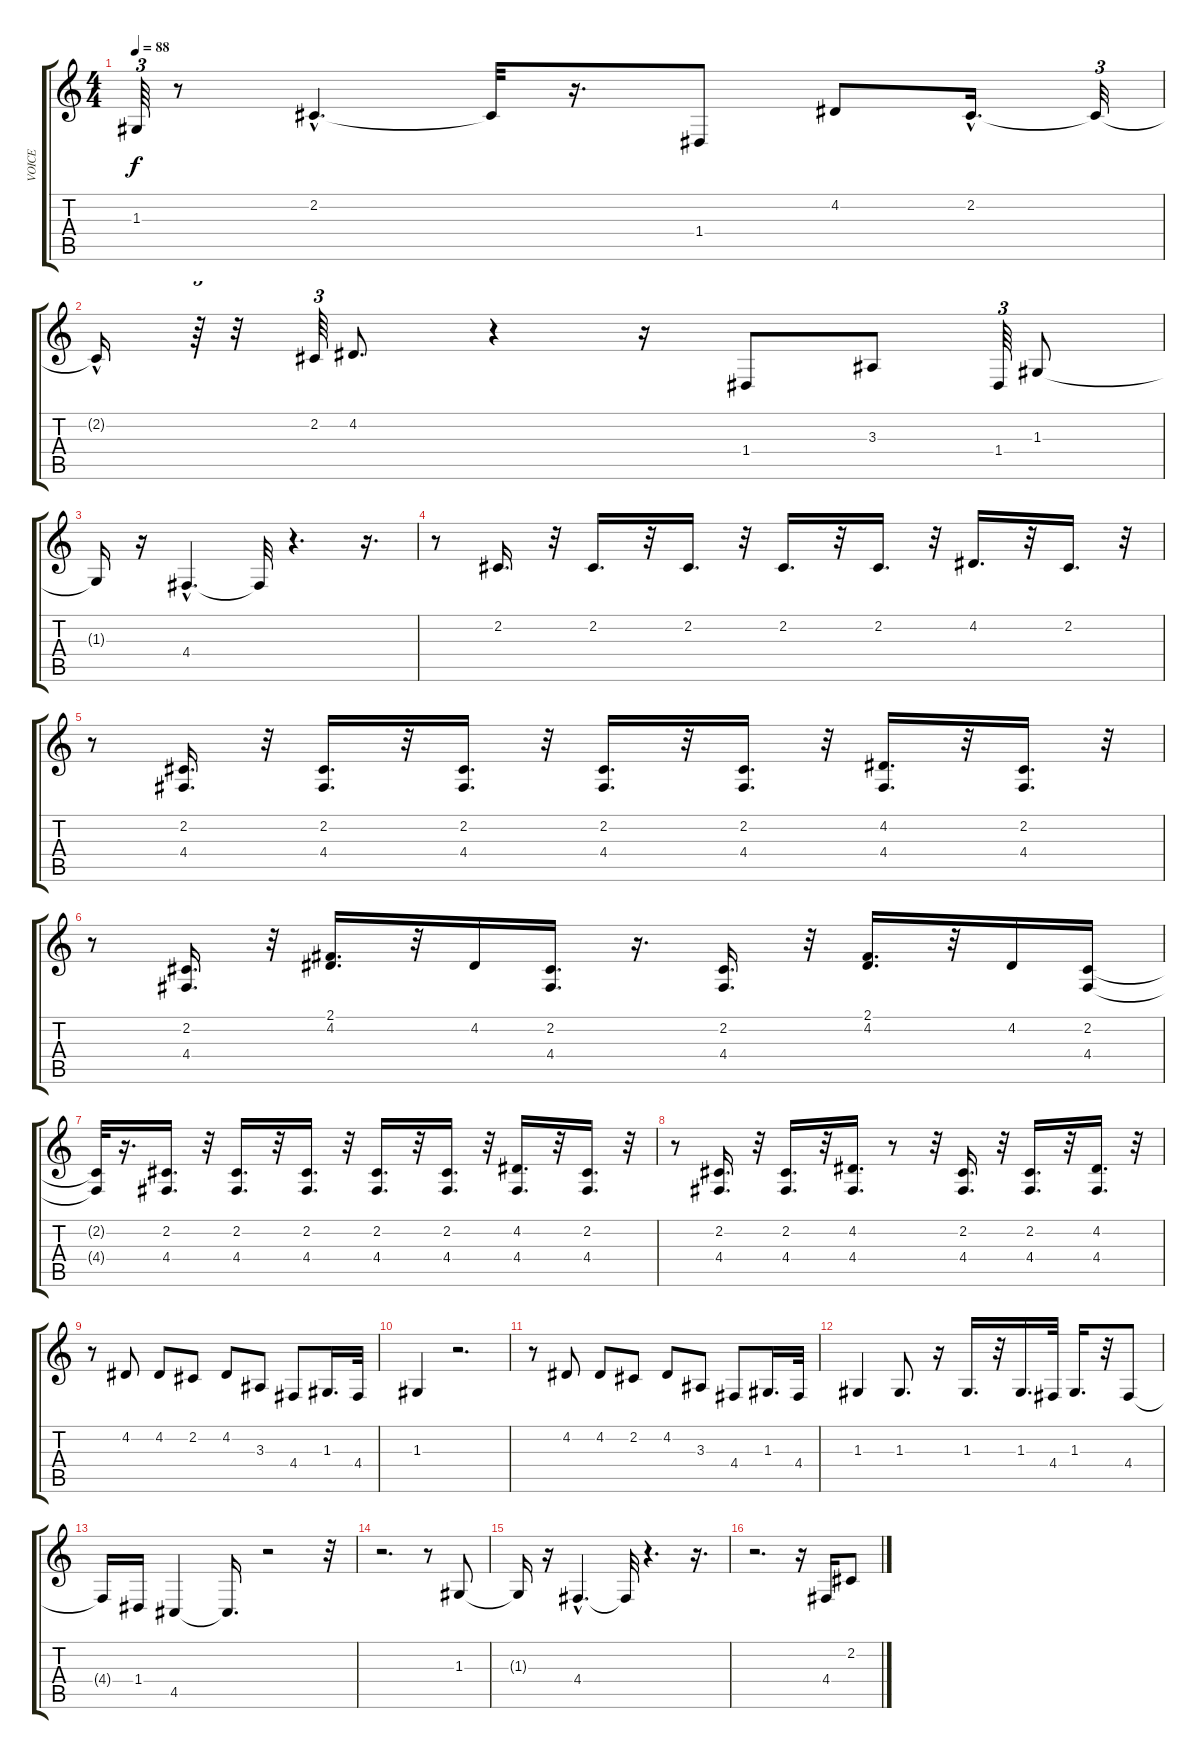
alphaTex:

\track ("VOICE" "VOICE") {instrument tenorsax}
\staff {score tabs}
\tuning (E4 B3 G3 D3 A2 E2) {hide}
\ts (4 4)
\tempo 88
\clef g2
\ks c
1.3{t}.64{tu (3 2) dy f} r.8 2.2{hac}.4{d} 2.2{t}.32 r.16{d} 1.4.8 4.2.8 2.2{hac}.16{d} 2.2{t}.32{tu (3 2)} |
2.2{hac t}.16 r.64{tu (3 2)} r.32 2.2.64{tu (3 2)} 4.2.8{d} r.4 r.16 1.4.8 3.3.8 1.4.64{tu (3 2)} 1.3.8 |
1.3{t}.16 r.16 4.4{hac}.4{d} 4.4{t}.32 r.4{d} r.16{d} |
r.8 2.2.16{d} r.32 2.2.16{d} r.32 2.2.16{d} r.32 2.2.16{d} r.32 2.2.16{d} r.32 4.2.16{d} r.32 2.2.16{d} r.32 |
r.8 (2.2 4.4).16{d} r.32 (2.2 4.4).16{d} r.32 (2.2 4.4).16{d} r.32 (2.2 4.4).16{d} r.32 (2.2 4.4).16{d} r.32 (4.2 4.4).16{d} r.32 (2.2 4.4).16{d} r.32 |
r.8 (2.2 4.4).16{d} r.32 (2.1 4.2).16{d} r.32 4.2.16 (2.2 4.4).16{d} r.16{d} (2.2 4.4).16{d} r.32 (2.1 4.2).16{d} r.32 4.2.16 (2.2 4.4).16 |
(2.2{t} 4.4{t}).32 r.16{d} (2.2 4.4).16{d} r.32 (2.2 4.4).16{d} r.32 (2.2 4.4).16{d} r.32 (2.2 4.4).16{d} r.32 (2.2 4.4).16{d} r.32 (4.2 4.4).16{d} r.32 (2.2 4.4).16{d} r.32 |
r.8 (2.2 4.4).16{d} r.32 (2.2 4.4).16{d} r.32 (4.2 4.4).16{d} r.8 r.32 (2.2 4.4).16{d} r.32 (2.2 4.4).16{d} r.32 (4.2 4.4).16{d} r.32 |
r.8 4.2.8 4.2.8 2.2.8 4.2.8 3.3.8 4.4.8 1.3.16{d} 4.4.32 |
1.3.4 r.2{d} |
r.8 4.2.8 4.2.8 2.2.8 4.2.8 3.3.8 4.4.8 1.3.16{d} 4.4.32 |
1.3.4 1.3.8{d} r.16 1.3.16{d} r.32 1.3.16{d} 4.4.32 1.3.16{d} r.32 4.4.8 |
4.4{t}.16 1.4.16 4.5.4 4.5{t}.16{d} r.2 r.32 |
r.2{d} r.8 1.3.8 |
1.3{t}.16 r.16 4.4{hac}.4{d} 4.4{t}.32 r.4{d} r.16{d} |
r.2{d} r.16 4.4.16 2.2.8
